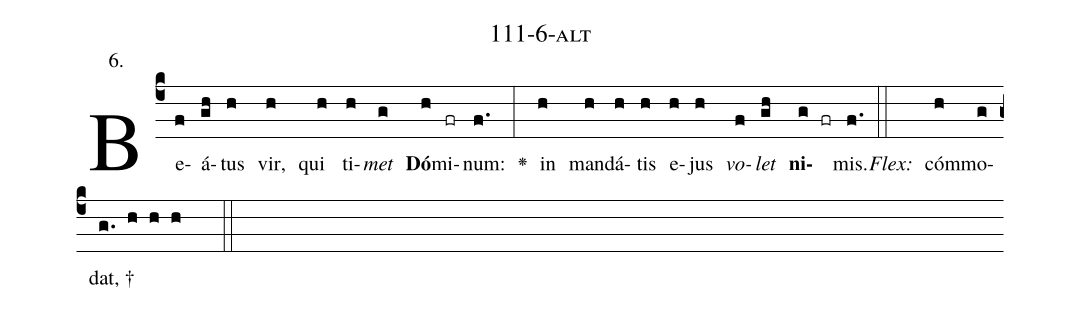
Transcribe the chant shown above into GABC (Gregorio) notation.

name: 111-6-alt;
annotation: 6.;
%%
(c4)Be(f)á(gh)tus(h) vir,(h) qui(h) ti(h)<i>met</i>(g) <b>Dó</b>(h)mi(fr)num:(f.) <v>\greheightstar</v>(:) in(h) man(h)dá(h)tis(h) e(h)jus(h) <i>vo</i>(f)<i>let</i>(gh) <b>ni</b>(g fr)mis.(f.) (::)
<i>Flex:</i>()  cóm(h)mo(g)dat, †(g. h h h  ::)

%E(h) u(h) o(f) u(gh) a(g) e.(f.) (::)
